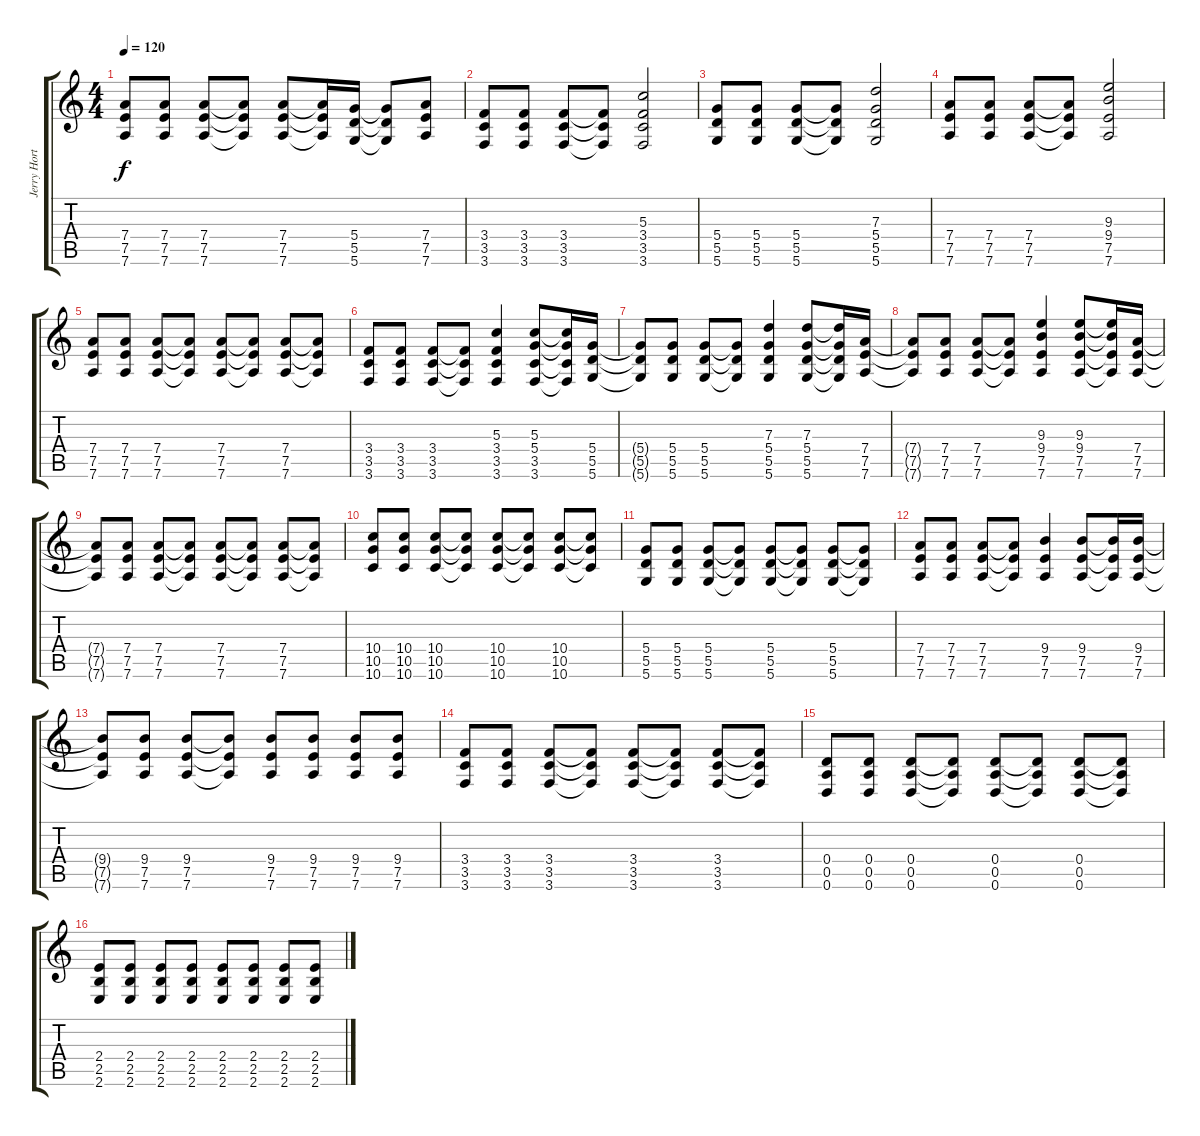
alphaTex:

\track ("Jerry Horton (Guitar)" "Jerry Hort") {instrument distortionguitar}
\staff {score tabs}
\tuning (E4 B3 G3 D3 A2 D2) {hide}
\ts (4 4)
\tempo 120
\clef g2
\ks c
(7.4 7.5 7.6).8{dy f} (7.4 7.5 7.6).8 (7.4 7.5 7.6).8 (7.4{t} 7.5{t} 7.6{t}).8 (7.4 7.5 7.6).8 (7.4{t} 7.5{t} 7.6{t}).16 (5.4 5.5 5.6).16 (5.4{t} 5.5{t} 5.6{t}).8 (7.4 7.5 7.6).8 |
(3.4 3.5 3.6).8 (3.4 3.5 3.6).8 (3.4 3.5 3.6).8 (3.4{t} 3.5{t} 3.6{t}).8 (5.3 3.4 3.5 3.6).2 |
(5.4 5.5 5.6).8 (5.4 5.5 5.6).8 (5.4 5.5 5.6).8 (5.4{t} 5.5{t} 5.6{t}).8 (7.3 5.4 5.5 5.6).2 |
(7.4 7.5 7.6).8 (7.4 7.5 7.6).8 (7.4 7.5 7.6).8 (7.4{t} 7.5{t} 7.6{t}).8 (9.3 9.4 7.5 7.6).2 |
(7.4 7.5 7.6).8 (7.4 7.5 7.6).8 (7.4 7.5 7.6).8 (7.4{t} 7.5{t} 7.6{t}).8 (7.4 7.5 7.6).8 (7.4{t} 7.5{t} 7.6{t}).8 (7.4 7.5 7.6).8 (7.4{t} 7.5{t} 7.6{t}).8 |
(3.4 3.5 3.6).8 (3.4 3.5 3.6).8 (3.4 3.5 3.6).8 (3.4{t} 3.5{t} 3.6{t}).8 (5.3 3.4 3.5 3.6).4 (5.3 5.4 3.5 3.6).8 (5.3{t} 5.4{t} 3.5{t} 3.6{t}).16 (5.4 5.5 5.6).16 |
(5.4{t} 5.5{t} 5.6{t}).8 (5.4 5.5 5.6).8 (5.4 5.5 5.6).8 (5.4{t} 5.5{t} 5.6{t}).8 (7.3 5.4 5.5 5.6).4 (7.3 5.4 5.5 5.6).8 (7.3{t} 5.4{t} 5.5{t} 5.6{t}).16 (7.4 7.5 7.6).16 |
(7.4{t} 7.5{t} 7.6{t}).8 (7.4 7.5 7.6).8 (7.4 7.5 7.6).8 (7.4{t} 7.5{t} 7.6{t}).8 (9.3 9.4 7.5 7.6).4 (9.3 9.4 7.5 7.6).8 (9.3{t} 9.4{t} 7.5{t} 7.6{t}).16 (7.4 7.5 7.6).16 |
(7.4{t} 7.5{t} 7.6{t}).8 (7.4 7.5 7.6).8 (7.4 7.5 7.6).8 (7.4{t} 7.5{t} 7.6{t}).8 (7.4 7.5 7.6).8 (7.4{t} 7.5{t} 7.6{t}).8 (7.4 7.5 7.6).8 (7.4{t} 7.5{t} 7.6{t}).8 |
(10.4 10.5 10.6).8 (10.4 10.5 10.6).8 (10.4 10.5 10.6).8 (10.4{t} 10.5{t} 10.6{t}).8 (10.4 10.5 10.6).8 (10.4{t} 10.5{t} 10.6{t}).8 (10.4 10.5 10.6).8 (10.4{t} 10.5{t} 10.6{t}).8 |
(5.4 5.5 5.6).8 (5.4 5.5 5.6).8 (5.4 5.5 5.6).8 (5.4{t} 5.5{t} 5.6{t}).8 (5.4 5.5 5.6).8 (5.4{t} 5.5{t} 5.6{t}).8 (5.4 5.5 5.6).8 (5.4{t} 5.5{t} 5.6{t}).8 |
(7.4 7.5 7.6).8 (7.4 7.5 7.6).8 (7.4 7.5 7.6).8 (7.4{t} 7.5{t} 7.6{t}).8 (9.4 7.5 7.6).4 (9.4 7.5 7.6).8 (9.4{t} 7.5{t} 7.6{t}).16 (9.4 7.5 7.6).16 |
(9.4{t} 7.5{t} 7.6{t}).8 (9.4 7.5 7.6).8 (9.4 7.5 7.6).8 (9.4{t} 7.5{t} 7.6{t}).8 (9.4 7.5 7.6).8 (9.4 7.5 7.6).8 (9.4 7.5 7.6).8 (9.4 7.5 7.6).8 |
(3.4 3.5 3.6).8 (3.4 3.5 3.6).8 (3.4 3.5 3.6).8 (3.4{t} 3.5{t} 3.6{t}).8 (3.4 3.5 3.6).8 (3.4{t} 3.5{t} 3.6{t}).8 (3.4 3.5 3.6).8 (3.4{t} 3.5{t} 3.6{t}).8 |
(0.4 0.5 0.6).8 (0.4 0.5 0.6).8 (0.4 0.5 0.6).8 (0.4{t} 0.5{t} 0.6{t}).8 (0.4 0.5 0.6).8 (0.4{t} 0.5{t} 0.6{t}).8 (0.4 0.5 0.6).8 (0.4{t} 0.5{t} 0.6{t}).8 |
(2.4 2.5 2.6).8 (2.4 2.5 2.6).8 (2.4 2.5 2.6).8 (2.4 2.5 2.6).8 (2.4 2.5 2.6).8 (2.4 2.5 2.6).8 (2.4 2.5 2.6).8 (2.4 2.5 2.6).8
